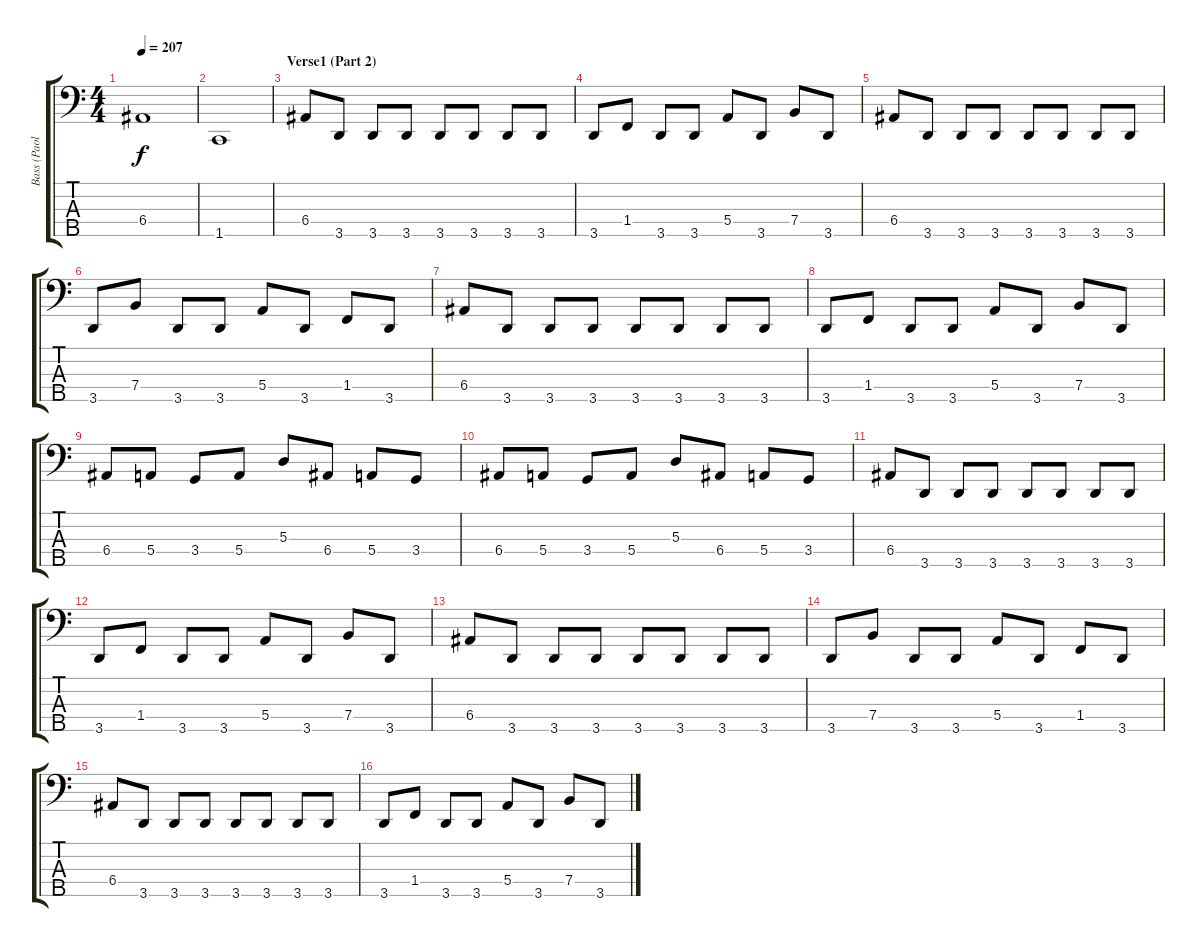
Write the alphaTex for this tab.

\track ("Bass (Paolo)" "Bass (Paol") {instrument electricbasspick}
\staff {score tabs}
\tuning (G2 D2 A1 E1 B0) {hide}
\ts (4 4)
\tempo 207
\clef f4
\ks c
6.4.1{dy f} |
1.5.1 |
\section ("" "Verse1 (Part 2)")
6.4.8 3.5.8 3.5.8 3.5.8 3.5.8 3.5.8 3.5.8 3.5.8 |
3.5.8 1.4.8 3.5.8 3.5.8 5.4.8 3.5.8 7.4.8 3.5.8 |
6.4.8 3.5.8 3.5.8 3.5.8 3.5.8 3.5.8 3.5.8 3.5.8 |
3.5.8 7.4.8 3.5.8 3.5.8 5.4.8 3.5.8 1.4.8 3.5.8 |
6.4.8 3.5.8 3.5.8 3.5.8 3.5.8 3.5.8 3.5.8 3.5.8 |
3.5.8 1.4.8 3.5.8 3.5.8 5.4.8 3.5.8 7.4.8 3.5.8 |
6.4.8 5.4.8 3.4.8 5.4.8 5.3.8 6.4.8 5.4.8 3.4.8 |
6.4.8 5.4.8 3.4.8 5.4.8 5.3.8 6.4.8 5.4.8 3.4.8 |
6.4.8 3.5.8 3.5.8 3.5.8 3.5.8 3.5.8 3.5.8 3.5.8 |
3.5.8 1.4.8 3.5.8 3.5.8 5.4.8 3.5.8 7.4.8 3.5.8 |
6.4.8 3.5.8 3.5.8 3.5.8 3.5.8 3.5.8 3.5.8 3.5.8 |
3.5.8 7.4.8 3.5.8 3.5.8 5.4.8 3.5.8 1.4.8 3.5.8 |
6.4.8 3.5.8 3.5.8 3.5.8 3.5.8 3.5.8 3.5.8 3.5.8 |
3.5.8 1.4.8 3.5.8 3.5.8 5.4.8 3.5.8 7.4.8 3.5.8
